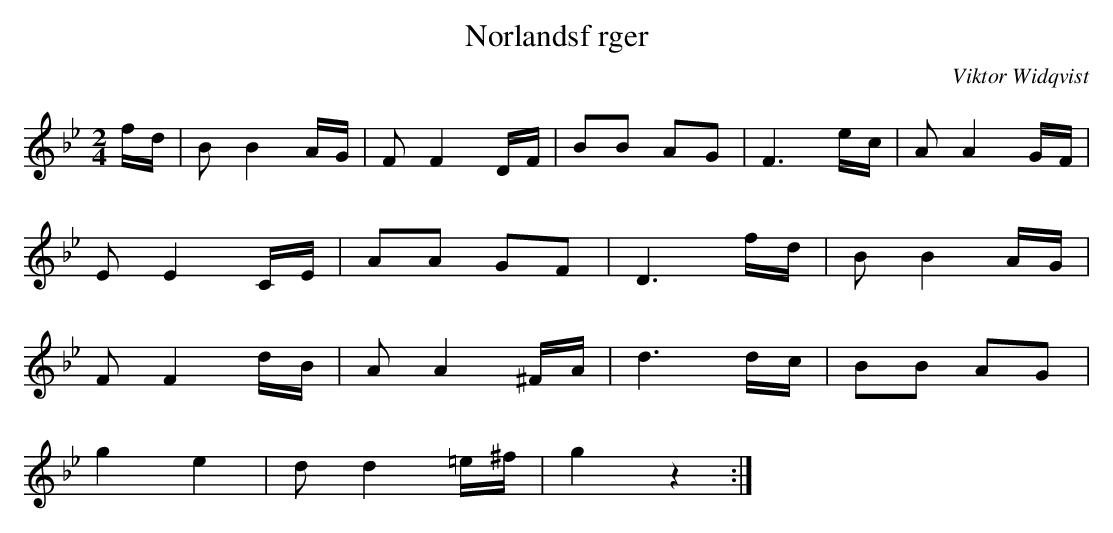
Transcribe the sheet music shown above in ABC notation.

X:1
T:Norlandsf rger
M:2/4
C:Viktor Widqvist
L:1/8
K:Bb
f/d/ | BB2A/G/ | FF2D/F/ | BB AG | F3e/c/ | AA2G/F/ |
EE2C/E/ | AA GF | D3f/d/ | BB2 A/G/ |
FF2d/B/ | AA2^F/A/ | d3d/c/ | BB AG |
g2 e2 | dd2=e/^f/ | g2z2 :|
